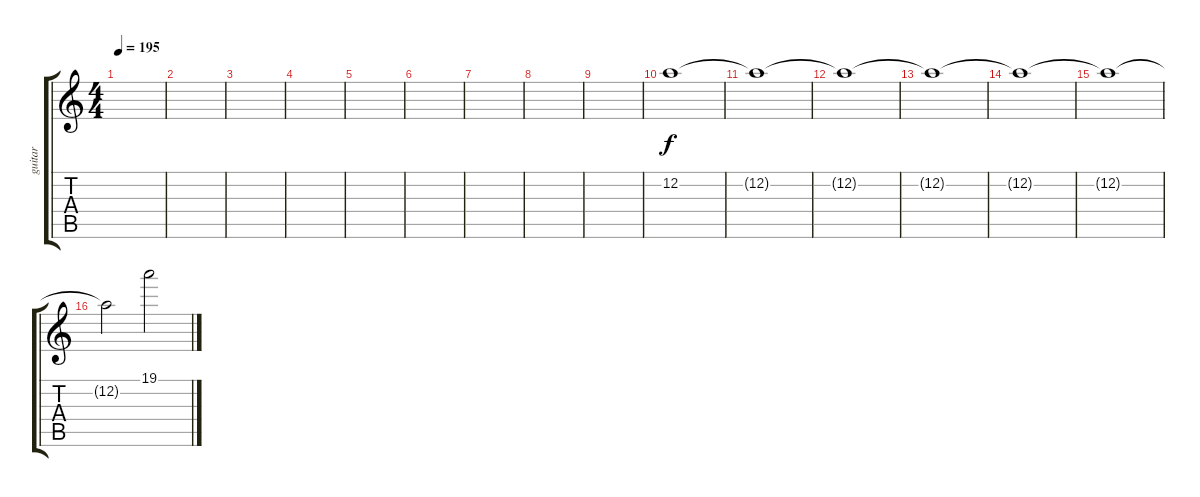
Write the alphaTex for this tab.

\track ("guitar" "guitar") {instrument distortionguitar}
\staff {score tabs}
\tuning (D4 A3 F3 C3 G2 D2) {hide}
\ts (4 4)
\tempo 195
\clef g2
\ks c
|
|
|
|
|
|
|
|
|
12.2.1{volume 13 instrument violin} |
12.2{t}.1 |
12.2{t}.1 |
12.2{t}.1 |
12.2{t}.1 |
12.2{t}.1 |
12.2{t}.2 19.1.2
